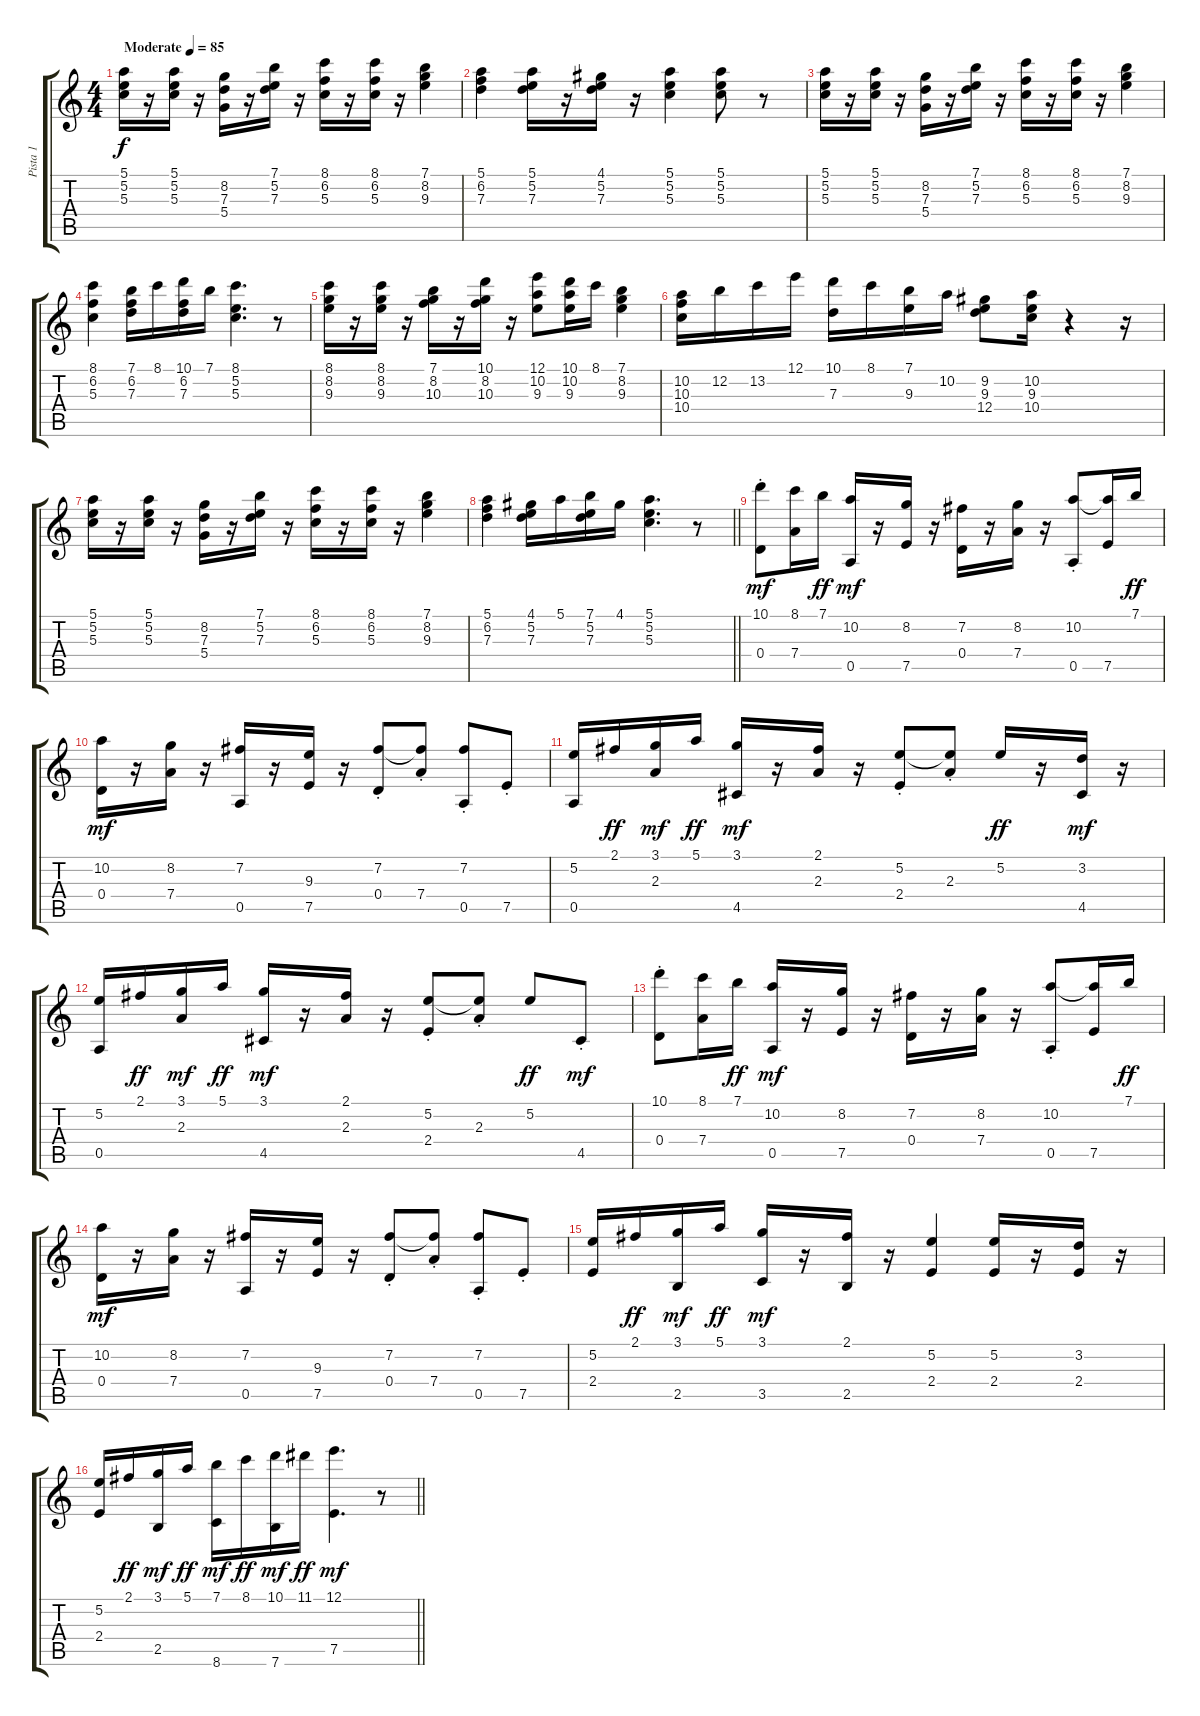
\track ("Pista 1" "Pista 1") {instrument acousticguitarsteel}
\staff {score tabs}
\tuning (E4 B3 G3 D3 A2 E2) {hide}
\ts (4 4)
\tempo (85 "Moderate")
\clef g2
\ks c
(5.1 5.2 5.3).16{dy f instrument acousticguitarsteel} r.16 (5.1 5.2 5.3).16 r.16 (8.2 7.3 5.4).16 r.16 (7.1 5.2 7.3).16 r.16 (8.1 6.2 5.3).16 r.16 (8.1 6.2 5.3).16 r.16 (7.1 8.2 9.3).4 |
(5.1 6.2 7.3).4 (5.1 5.2 7.3).16 r.16 (4.1 5.2 7.3).16 r.16 (5.1 5.2 5.3).4 (5.1 5.2 5.3).8 r.8 |
(5.1 5.2 5.3).16 r.16 (5.1 5.2 5.3).16 r.16 (8.2 7.3 5.4).16 r.16 (7.1 5.2 7.3).16 r.16 (8.1 6.2 5.3).16 r.16 (8.1 6.2 5.3).16 r.16 (7.1 8.2 9.3).4 |
(8.1 6.2 5.3).4 (7.1 6.2 7.3).16 8.1.16 (10.1 6.2 7.3).16 7.1.16 (8.1 5.2 5.3).4{d} r.8 |
(8.1 8.2 9.3).16 r.16 (8.1 8.2 9.3).16 r.16 (7.1 8.2 10.3).16 r.16 (10.1 8.2 10.3).16 r.16 (12.1 10.2 9.3).8 (10.1 10.2 9.3).16 8.1.16 (7.1 8.2 9.3).4 |
(10.2 10.3 10.4).16 12.2.16 13.2.16 12.1.16 (10.1 7.3).16 8.1.16 (7.1 9.3).16 10.2.16 (9.2 9.3 12.4).8 (10.2 9.3 10.4).16 r.4 r.16 |
(5.1 5.2 5.3).16 r.16 (5.1 5.2 5.3).16 r.16 (8.2 7.3 5.4).16 r.16 (7.1 5.2 7.3).16 r.16 (8.1 6.2 5.3).16 r.16 (8.1 6.2 5.3).16 r.16 (7.1 8.2 9.3).4 |
\barLineRight lightlight
(5.1 6.2 7.3).4 (4.1 5.2 7.3).16 5.1.16 (7.1 5.2 7.3).16 4.1.16 (5.1 5.2 5.3).4{d} r.8 |
(10.1 0.4{st}).8{dy mf} (8.1 7.4).16 7.1.16{dy ff} (10.2 0.5).16{dy mf} r.16 (8.2 7.5).16 r.16 (7.2 0.4).16 r.16 (8.2 7.4).16 r.16 (10.2 0.5{st}).8 (10.2{t} 7.5).16 7.1.16{dy ff} |
(10.2 0.4).16{dy mf} r.16 (8.2 7.4).16 r.16 (7.2 0.5).16 r.16 (9.3 7.5).16 r.16 (7.2 0.4{st}).8 (7.2{t} 7.4{st}).8 (7.2 0.5{st}).8 7.5{st}.8 |
(5.2 0.5).16 2.1.16{dy ff} (3.1 2.3).16{dy mf} 5.1.16{dy ff} (3.1 4.5).16{dy mf} r.16 (2.1 2.3).16 r.16 (5.2 2.4{st}).8 (5.2{t} 2.3{st}).8 5.2.16{dy ff} r.16 (3.2 4.5).16{dy mf} r.16 |
(5.2 0.5).16 2.1.16{dy ff} (3.1 2.3).16{dy mf} 5.1.16{dy ff} (3.1 4.5).16{dy mf} r.16 (2.1 2.3).16 r.16 (5.2 2.4{st}).8 (5.2{t} 2.3{st}).8 5.2.8{dy ff} 4.5{st}.8{dy mf} |
(10.1 0.4{st}).8 (8.1 7.4).16 7.1.16{dy ff} (10.2 0.5).16{dy mf} r.16 (8.2 7.5).16 r.16 (7.2 0.4).16 r.16 (8.2 7.4).16 r.16 (10.2 0.5{st}).8 (10.2{t} 7.5).16 7.1.16{dy ff} |
(10.2 0.4).16{dy mf} r.16 (8.2 7.4).16 r.16 (7.2 0.5).16 r.16 (9.3 7.5).16 r.16 (7.2 0.4{st}).8 (7.2{t} 7.4{st}).8 (7.2 0.5{st}).8 7.5{st}.8 |
(5.2 2.4).16 2.1.16{dy ff} (3.1 2.5).16{dy mf} 5.1.16{dy ff} (3.1 3.5).16{dy mf} r.16 (2.1 2.5).16 r.16 (5.2 2.4).4 (5.2 2.4).16 r.16 (3.2 2.4).16 r.16 |
\barLineRight lightlight
(5.2 2.4).16 2.1.16{dy ff} (3.1 2.5).16{dy mf} 5.1.16{dy ff} (7.1 8.6).16{dy mf} 8.1.16{dy ff} (10.1 7.6).16{dy mf} 11.1.16{dy ff} (12.1 7.5).4{d dy mf} r.8
